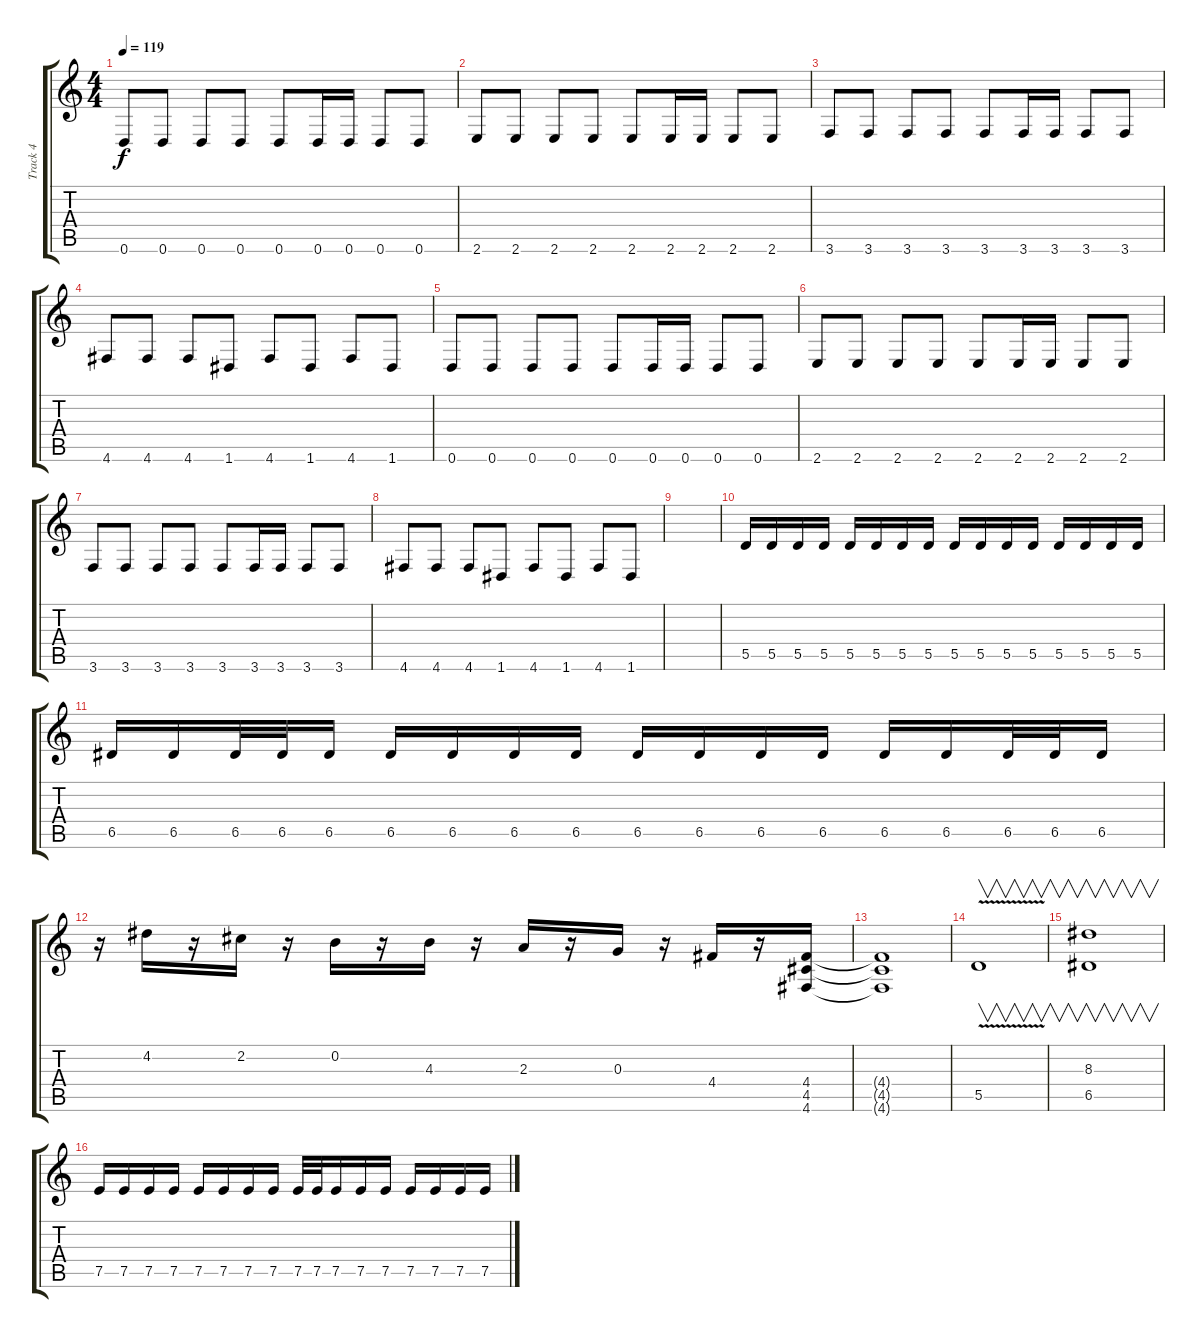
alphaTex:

\track ("Track 4" "Track 4") {instrument distortionguitar}
\staff {score tabs}
\tuning (E4 B3 G3 D3 A2 D2) {hide}
\ts (4 4)
\tempo 119
\clef g2
\ks c
0.6.8{dy f} 0.6.8 0.6.8 0.6.8 0.6.8 0.6.16 0.6.16 0.6.8 0.6.8 |
2.6.8 2.6.8 2.6.8 2.6.8 2.6.8 2.6.16 2.6.16 2.6.8 2.6.8 |
3.6.8 3.6.8 3.6.8 3.6.8 3.6.8 3.6.16 3.6.16 3.6.8 3.6.8 |
4.6.8 4.6.8 4.6.8 1.6.8 4.6.8 1.6.8 4.6.8 1.6.8 |
0.6.8 0.6.8 0.6.8 0.6.8 0.6.8 0.6.16 0.6.16 0.6.8 0.6.8 |
2.6.8 2.6.8 2.6.8 2.6.8 2.6.8 2.6.16 2.6.16 2.6.8 2.6.8 |
3.6.8 3.6.8 3.6.8 3.6.8 3.6.8 3.6.16 3.6.16 3.6.8 3.6.8 |
4.6.8 4.6.8 4.6.8 1.6.8 4.6.8 1.6.8 4.6.8 1.6.8 |
|
5.5.16 5.5.16 5.5.16 5.5.16 5.5.16 5.5.16 5.5.16 5.5.16 5.5.16 5.5.16 5.5.16 5.5.16 5.5.16 5.5.16 5.5.16 5.5.16 |
6.5.16 6.5.16 6.5.32 6.5.32 6.5.16 6.5.16 6.5.16 6.5.16 6.5.16 6.5.16 6.5.16 6.5.16 6.5.16 6.5.16 6.5.16 6.5.32 6.5.32 6.5.16 |
r.16 4.2.16 r.16 2.2.16 r.16 0.2.16 r.16 4.3.16 r.16 2.3.16 r.16 0.3.16 r.16 4.4.16 r.16 (4.4 4.5 4.6).16 |
(4.4{t} 4.5{t} 4.6{t}).1 |
5.5{v}.1{v} |
(8.3 6.5).1{v} |
7.5.16 7.5.16 7.5.16 7.5.16 7.5.16 7.5.16 7.5.16 7.5.16 7.5.32 7.5.32 7.5.16 7.5.16 7.5.16 7.5.16 7.5.16 7.5.16 7.5.16
